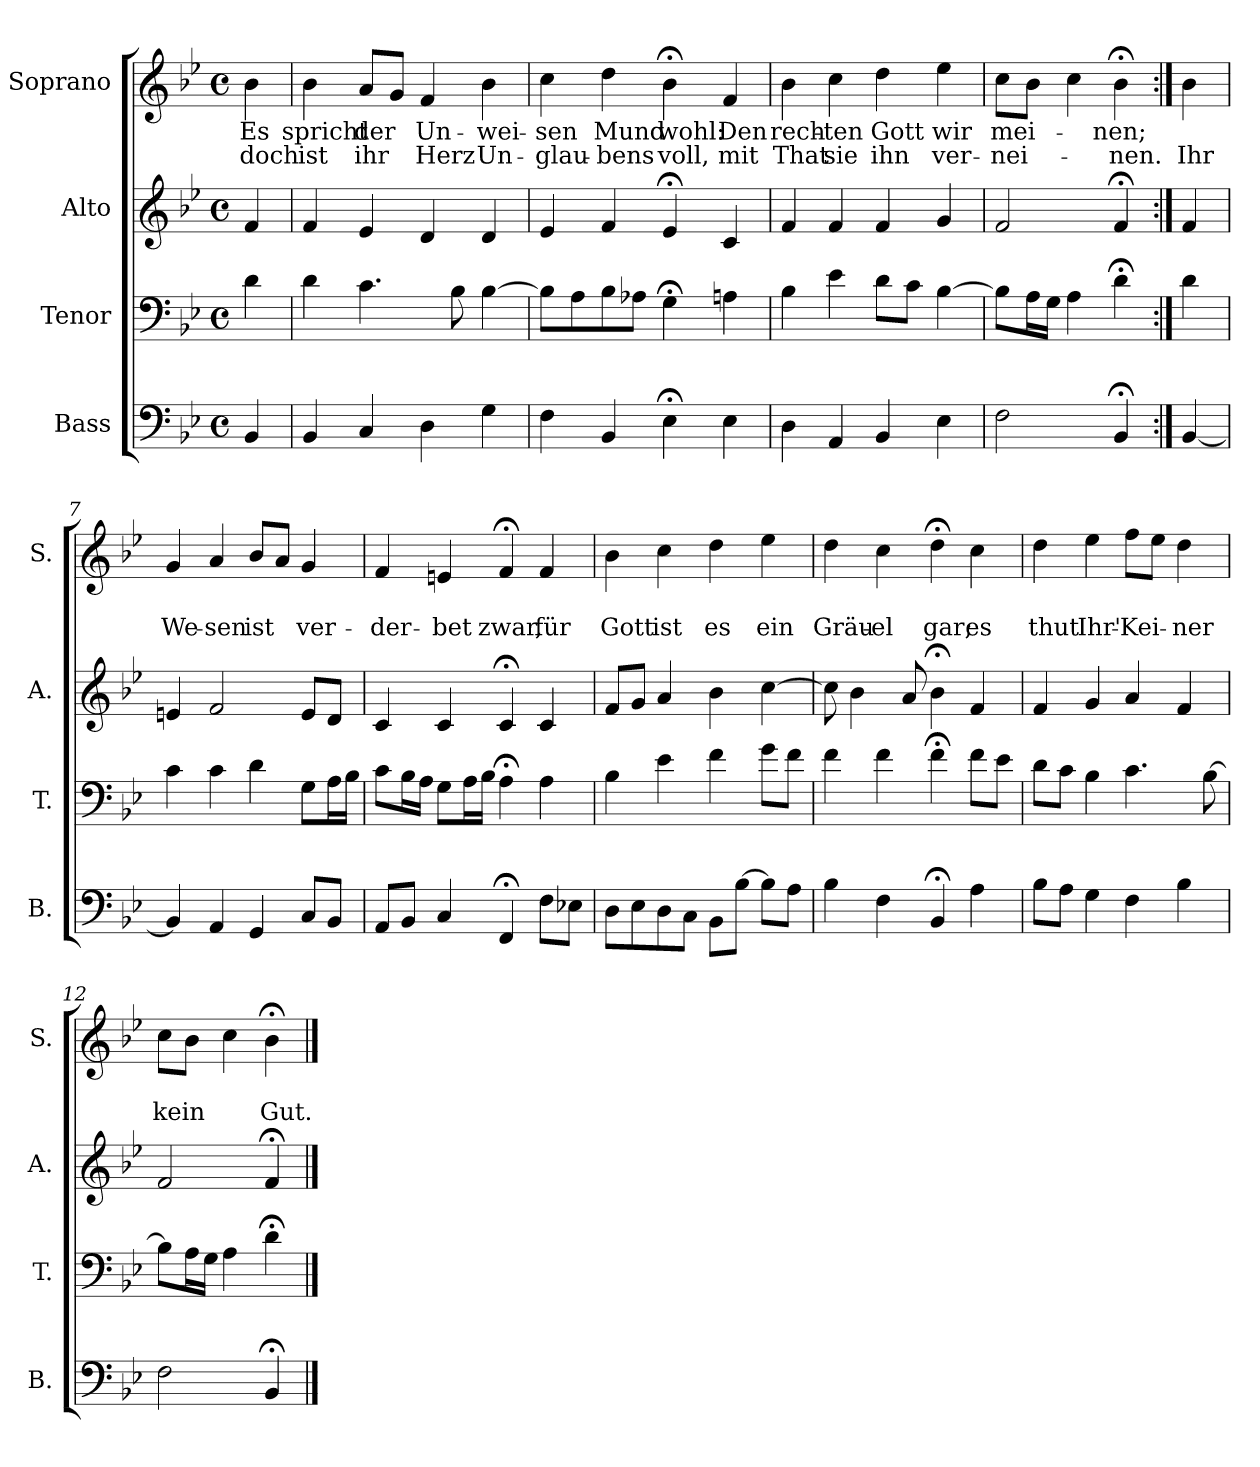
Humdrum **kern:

**kern	**kern	**kern	**kern	**text	**text
*part4	*part3	*part2	*part1	*part1	*part1
*staff4	*staff3	*staff2	*staff1	*staff1	*staff1
*I"Bass	*I"Tenor	*I"Alto	*I"Soprano	*	*
*I'B.	*I'T.	*I'A.	*I'S.	*	*
*clefF4	*clefF4	*clefG2	*clefG2	*	*
*k[b-e-]	*k[b-e-]	*k[b-e-]	*k[b-e-]	*	*
*B-:	*B-:	*B-:	*B-:	*	*
*M4/4	*M4/4	*M4/4	*M4/4	*	*
*met(c)	*met(c)	*met(c)	*met(c)	*	*
=1	=1	=1	=1	=1	=1
!	!	!	!	!LO:LY:b	!LO:LY:b
4BB-/	4d\	4f/	4b-\	Es	doch
=2	=2	=2	=2	=2	=2
!	!	!	!	!LO:LY:b	!LO:LY:b
4BB-/	4d\	4f/	4b-\	spricht	ist
!	!	!	!	!LO:LY:b	!LO:LY:b
4C/	4.c\	4e-/	8a/L	der	ihr
.	.	.	8g/J	.	.
!	!	!	!	!LO:LY:b	!LO:LY:b
4D\	.	4d/	4f/	Un-	Herz
.	8B-\	.	.	.	.
!	!	!	!	!LO:LY:b	!LO:LY:b
4G\	[4B-\	4d/	4b-\	-wei-	Un-
=3	=3	=3	=3	=3	=3
!	!	!	!	!LO:LY:b	!LO:LY:b
4F\	8B-\L]	4e-/	4cc\	-sen	-glau-
.	8A\	.	.	.	.
!	!	!	!	!LO:LY:b	!LO:LY:b
4BB-/	8B-\	4f/	4dd\	Mund	-bens
.	8A-X\J	.	.	.	.
!	!	!	!	!LO:LY:b	!LO:LY:b
4E-;<\	4G;<\	4e-;</	4b-;<\	wohl:	voll,
!	!	!	!	!LO:LY:b	!LO:LY:b
4E-\	4An\	4c/	4f/	Den	mit
=4	=4	=4	=4	=4	=4
!	!	!	!	!LO:LY:b	!LO:LY:b
4D\	4B-\	4f/	4b-\	rech-	That
!	!	!	!	!LO:LY:b	!LO:LY:b
4AA/	4e-\	4f/	4cc\	-ten	sie
!	!	!	!	!LO:LY:b	!LO:LY:b
4BB-/	8d\L	4f/	4dd\	Gott	ihn
.	8c\J	.	.	.	.
!	!	!	!	!LO:LY:b	!LO:LY:b
4E-\	[4B-\	4g/	4ee-\	wir	ver-
=5	=5	=5	=5	=5	=5
!	!	!	!	!LO:LY:b	!LO:LY:b
2F\	8B-\L]	2f/	8cc\L	mei-	-nei-
.	16A\L	.	8b-\J	.	.
.	16G\JJ	.	.	.	.
.	4A\	.	4cc\	.	.
!	!	!	!	!LO:LY:b	!LO:LY:b
4BB-;</	4d;<\	4f;</	4b-;<\	-nen;	-nen.
!!LO:LB:g=z
=6:|!	=6:|!	=6:|!	=6:|!	=6:|!	=6:|!
!	!	!	!	!	!LO:LY:b
[4BB-/	4d\	4f/	4b-\	.	Ihr
=7	=7	=7	=7	=7	=7
!	!	!	!	!	!LO:LY:b
4BB-/]	4c\	4en/	4g/	.	We-
!	!	!	!	!	!LO:LY:b
4AA/	4c\	2f/	4a/	.	-sen
!	!	!	!	!	!LO:LY:b
4GG/	4d\	.	8b-/L	.	ist
.	.	.	8a/J	.	.
!	!	!	!	!	!LO:LY:b
8C/L	8G\L	8e/L	4g/	.	ver-
8BB-/J	16A\L	8d/J	.	.	.
.	16B-\JJ	.	.	.	.
=8	=8	=8	=8	=8	=8
!	!	!	!	!	!LO:LY:b
8AA/L	8c\L	4c/	4f/	.	-der-
8BB-/J	16B-\L	.	.	.	.
.	16A\JJ	.	.	.	.
!	!	!	!	!	!LO:LY:b
4C/	8G\L	4c/	4en/	.	-bet
.	16A\L	.	.	.	.
.	16B-\JJ	.	.	.	.
!	!	!	!	!	!LO:LY:b
4FF;</	4A;<\	4c;</	4f;</	.	zwar,
!	!	!	!	!	!LO:LY:b
8F\L	4A\	4c/	4f/	.	für
8E-X\J	.	.	.	.	.
=9	=9	=9	=9	=9	=9
!	!	!	!	!	!LO:LY:b
8D\L	4B-\	8f/L	4b-\	.	Gott
8E-\	.	8g/J	.	.	.
!	!	!	!	!	!LO:LY:b
8D\	4e-\	4a/	4cc\	.	ist
8C\J	.	.	.	.	.
!	!	!	!	!	!LO:LY:b
8BB-\L	4f\	4b-\	4dd\	.	es
[8B-\J	.	.	.	.	.
!	!	!	!	!	!LO:LY:b
8B-\L]	8g\L	[4cc\	4ee-\	.	ein
8A\J	8f\J	.	.	.	.
!!LO:PB:g=z
=10	=10	=10	=10	=10	=10
!	!	!	!	!	!LO:LY:b
4B-\	4f\	8cc\]	4dd\	.	Gräu-
.	.	4b-\	.	.	.
!	!	!	!	!	!LO:LY:b
4F\	4f\	.	4cc\	.	-el
.	.	8a/	.	.	.
!	!	!	!	!	!LO:LY:b
4BB-;</	4f;<\	4b-;<\	4dd;<\	.	gar;
!	!	!	!	!	!LO:LY:b
4A\	8f\L	4f/	4cc\	.	es
.	8e-\J	.	.	.	.
=11	=11	=11	=11	=11	=11
!	!	!	!	!	!LO:LY:b
8B-\L	8d\L	4f/	4dd\	.	thut
8A\J	8c\J	.	.	.	.
!	!	!	!	!	!LO:LY:b
4G\	4B-\	4g/	4ee-\	.	Ihr'-
!	!	!	!	!	!LO:LY:b
4F\	4.c\	4a/	8ff\L	.	-Kei-
.	.	.	8ee-\J	.	.
!	!	!	!	!	!LO:LY:b
4B-\	.	4f/	4dd\	.	-ner
.	[8B-\	.	.	.	.
=12	=12	=12	=12	=12	=12
!	!	!	!	!	!LO:LY:b
2F\	8B-\L]	2f/	8cc\L	.	kein
.	16A\L	.	8b-\J	.	.
.	16G\JJ	.	.	.	.
.	4A\	.	4cc\	.	.
!	!	!	!	!	!LO:LY:b
4BB-;</	4d;<\	4f;</	4b-;<\	.	Gut.
==	==	==	==	==	==
*-	*-	*-	*-	*-	*-
